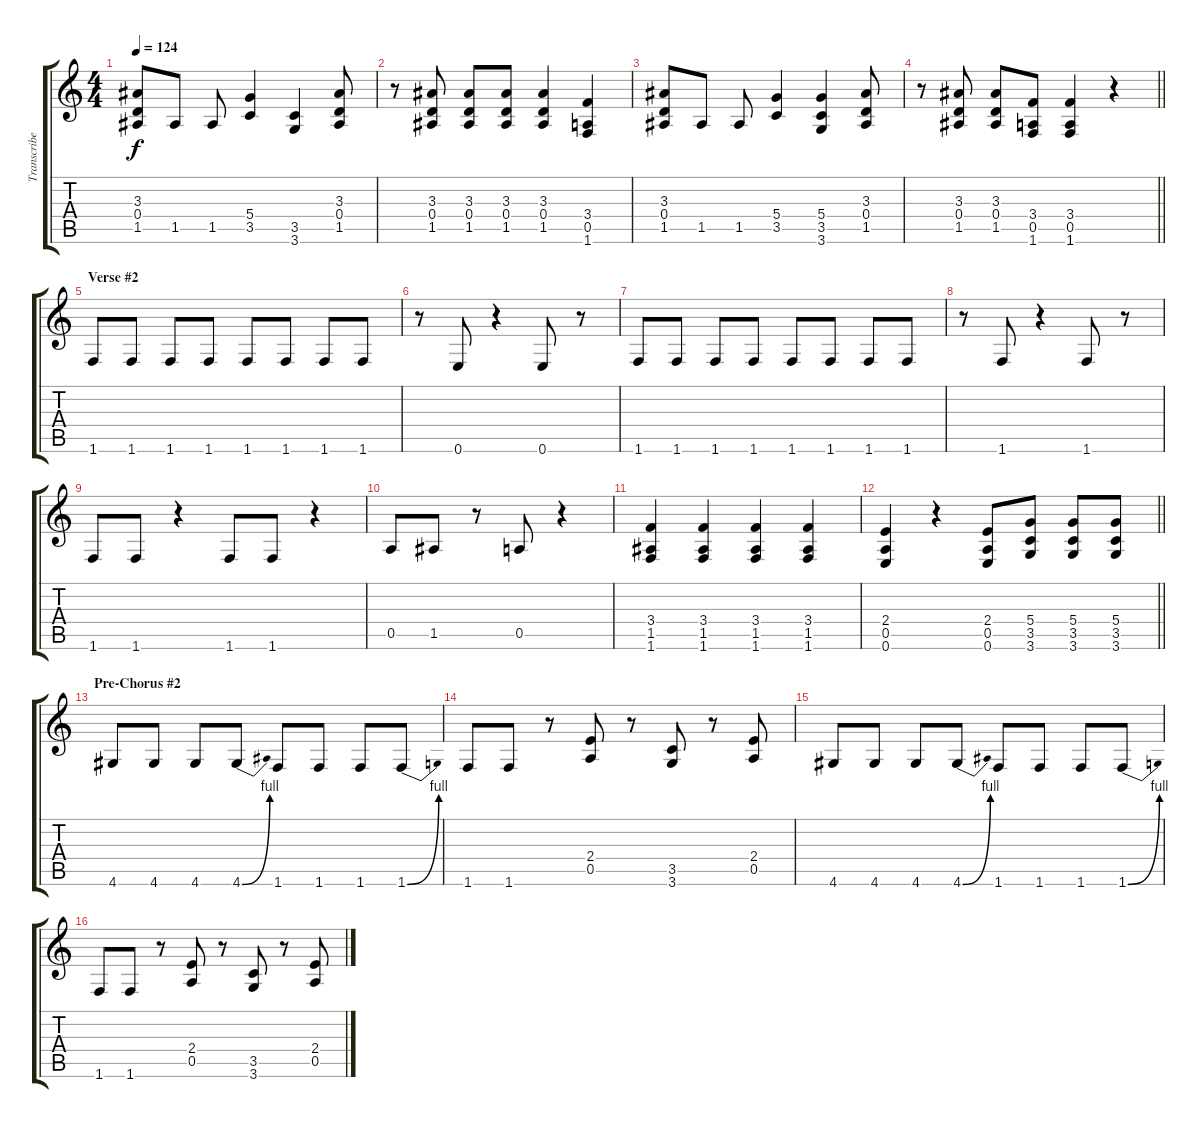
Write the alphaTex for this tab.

\track ("Transcribed Rhythm Guitar" "Transcribe") {mute instrument acousticguitarsteel}
\staff {score tabs}
\tuning (E4 B3 G3 D3 A2 E2) {hide}
\ts (4 4)
\tempo 124
\clef g2
\ks c
(3.3 0.4 1.5).8{dy f} 1.5.8 1.5.8 (5.4 3.5).4 (3.5 3.6).4 (3.3 0.4 1.5).8 |
r.8 (3.3 0.4 1.5).8 (3.3 0.4 1.5).8 (3.3 0.4 1.5).8 (3.3 0.4 1.5).4 (3.4 0.5 1.6).4 |
(3.3 0.4 1.5).8 1.5.8 1.5.8 (5.4 3.5).4 (5.4 3.5 3.6).4 (3.3 0.4 1.5).8 |
\barLineRight lightlight
r.8 (3.3 0.4 1.5).8 (3.3 0.4 1.5).8 (3.4 0.5 1.6).8 (3.4 0.5 1.6).4 r.4 |
\section ("" "Verse #2")
1.6.8 1.6.8 1.6.8 1.6.8 1.6.8 1.6.8 1.6.8 1.6.8 |
r.8 0.6.8 r.4 0.6.8 r.8 |
1.6.8 1.6.8 1.6.8 1.6.8 1.6.8 1.6.8 1.6.8 1.6.8 |
r.8 1.6.8 r.4 1.6.8 r.8 |
1.6.8 1.6.8 r.4 1.6.8 1.6.8 r.4 |
0.5.8 1.5.8 r.8 0.5.8 r.4 |
(3.4 1.5 1.6).4 (3.4 1.5 1.6).4 (3.4 1.5 1.6).4 (3.4 1.5 1.6).4 |
\barLineRight lightlight
(2.4 0.5 0.6).4 r.4 (2.4 0.5 0.6).8 (5.4 3.5 3.6).8 (5.4 3.5 3.6).8 (5.4 3.5 3.6).8 |
\section ("" "Pre-Chorus #2")
4.6.8 4.6.8 4.6.8 4.6{be (bend 0 0 60 4)}.8 1.6.8 1.6.8 1.6.8 1.6{be (bend 0 0 60 4)}.8 |
1.6.8 1.6.8 r.8 (2.4 0.5).8 r.8 (3.5 3.6).8 r.8 (2.4 0.5).8 |
4.6.8 4.6.8 4.6.8 4.6{be (bend 0 0 60 4)}.8 1.6.8 1.6.8 1.6.8 1.6{be (bend 0 0 60 4)}.8 |
1.6.8 1.6.8 r.8 (2.4 0.5).8 r.8 (3.5 3.6).8 r.8 (2.4 0.5).8
